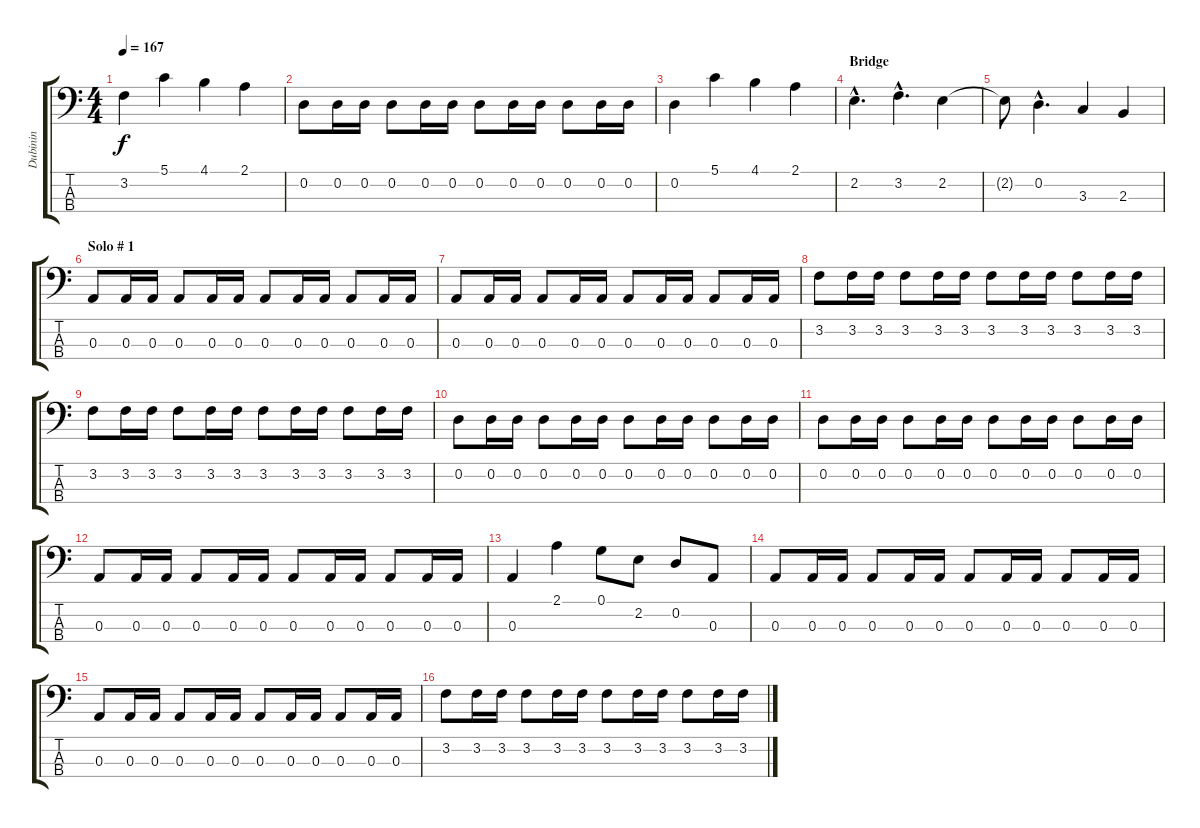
\track ("Dubinin" "Dubinin") {instrument electricbassfinger}
\staff {score tabs}
\tuning (G2 D2 A1 E1) {hide}
\ts (4 4)
\tempo 167
\clef f4
\ks c
3.2.4{dy f} 5.1.4 4.1.4 2.1.4 |
0.2.8 0.2.16 0.2.16 0.2.8 0.2.16 0.2.16 0.2.8 0.2.16 0.2.16 0.2.8 0.2.16 0.2.16 |
0.2.4 5.1.4 4.1.4 2.1.4 |
\section ("" "Bridge")
2.2{hac}.4{d} 3.2{hac}.4{d} 2.2.4 |
2.2{t}.8 0.2{hac}.4{d} 3.3.4 2.3.4 |
\section ("" "Solo # 1")
0.3.8 0.3.16 0.3.16 0.3.8 0.3.16 0.3.16 0.3.8 0.3.16 0.3.16 0.3.8 0.3.16 0.3.16 |
0.3.8 0.3.16 0.3.16 0.3.8 0.3.16 0.3.16 0.3.8 0.3.16 0.3.16 0.3.8 0.3.16 0.3.16 |
3.2.8 3.2.16 3.2.16 3.2.8 3.2.16 3.2.16 3.2.8 3.2.16 3.2.16 3.2.8 3.2.16 3.2.16 |
3.2.8 3.2.16 3.2.16 3.2.8 3.2.16 3.2.16 3.2.8 3.2.16 3.2.16 3.2.8 3.2.16 3.2.16 |
0.2.8 0.2.16 0.2.16 0.2.8 0.2.16 0.2.16 0.2.8 0.2.16 0.2.16 0.2.8 0.2.16 0.2.16 |
0.2.8 0.2.16 0.2.16 0.2.8 0.2.16 0.2.16 0.2.8 0.2.16 0.2.16 0.2.8 0.2.16 0.2.16 |
0.3.8 0.3.16 0.3.16 0.3.8 0.3.16 0.3.16 0.3.8 0.3.16 0.3.16 0.3.8 0.3.16 0.3.16 |
0.3.4 2.1.4 0.1.8 2.2.8 0.2.8 0.3.8 |
0.3.8 0.3.16 0.3.16 0.3.8 0.3.16 0.3.16 0.3.8 0.3.16 0.3.16 0.3.8 0.3.16 0.3.16 |
0.3.8 0.3.16 0.3.16 0.3.8 0.3.16 0.3.16 0.3.8 0.3.16 0.3.16 0.3.8 0.3.16 0.3.16 |
3.2.8 3.2.16 3.2.16 3.2.8 3.2.16 3.2.16 3.2.8 3.2.16 3.2.16 3.2.8 3.2.16 3.2.16
